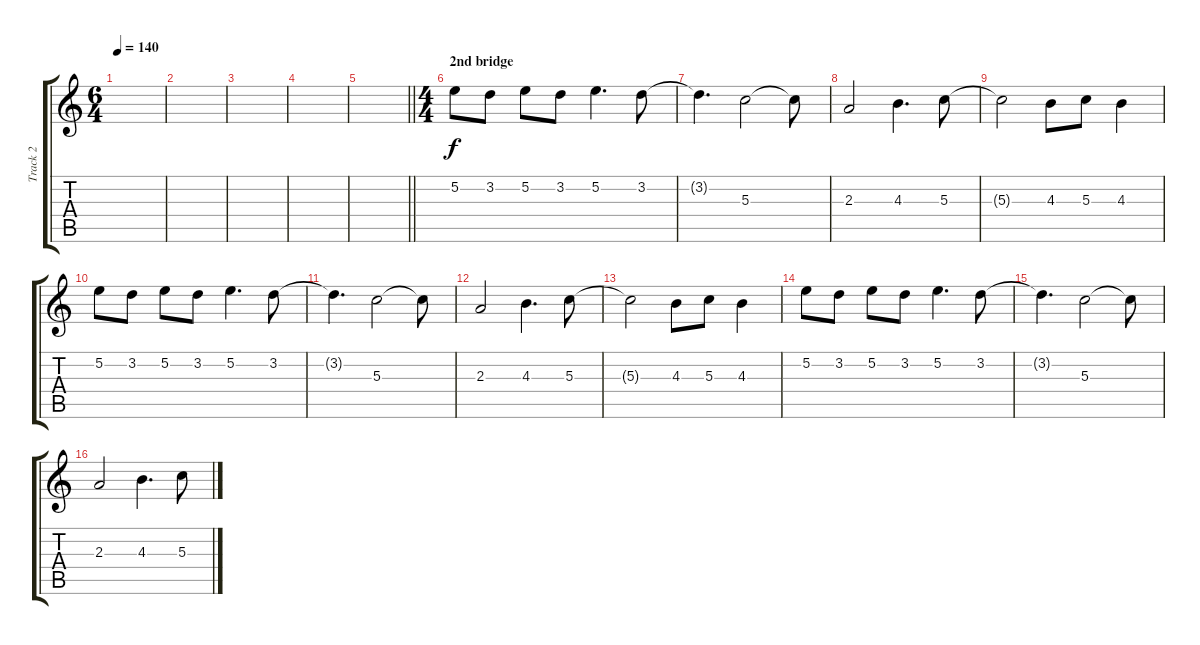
\track ("Track 2" "Track 2") {instrument distortionguitar}
\staff {score tabs}
\tuning (E4 B3 G3 D3 A2 E2) {hide}
\ts (6 4)
\tempo 140
\clef g2
\ks c
|
|
|
|
\barLineRight lightlight
|
\ts (4 4)
\section ("" "2nd bridge")
5.2.8 3.2.8 5.2.8 3.2.8 5.2.4{d} 3.2.8 |
3.2{t}.4{d} 5.3.2 5.3{t}.8 |
2.3.2 4.3.4{d} 5.3.8 |
5.3{t}.2 4.3.8 5.3.8 4.3.4 |
5.2.8 3.2.8 5.2.8 3.2.8 5.2.4{d} 3.2.8 |
3.2{t}.4{d} 5.3.2 5.3{t}.8 |
2.3.2 4.3.4{d} 5.3.8 |
5.3{t}.2 4.3.8 5.3.8 4.3.4 |
5.2.8 3.2.8 5.2.8 3.2.8 5.2.4{d} 3.2.8 |
3.2{t}.4{d} 5.3.2 5.3{t}.8 |
2.3.2 4.3.4{d} 5.3.8
